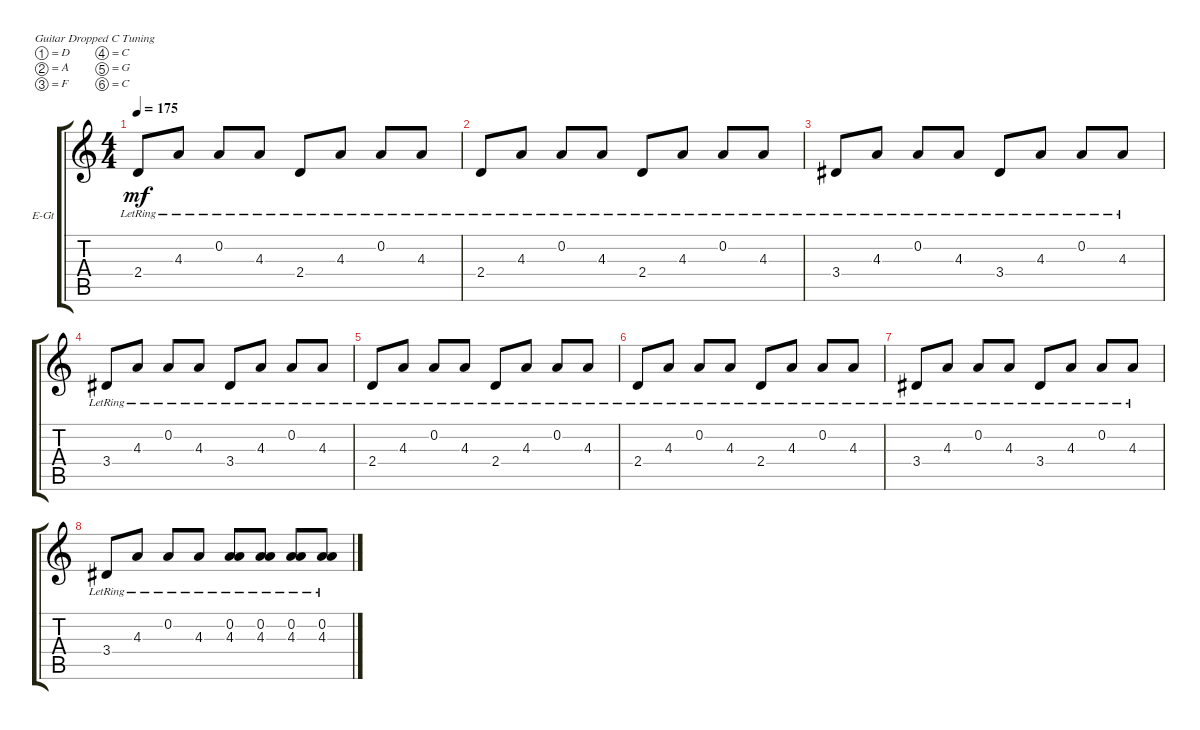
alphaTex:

\defaultSystemsLayout 4
\bracketExtendMode groupsimilarinstruments
\firstSystemTrackNameOrientation horizontal
\otherSystemsTrackNameOrientation horizontal
\track ("Electric Guitar" "E-Gt") {instrument electricguitarclean}
\staff {score tabs}
\tuning (D4 A3 F3 C3 G2 C2)
\ts (4 4)
\tempo 175
\clef g2
\scale
0.487395
\ks c
2.4{lr}.8{dy mf instrument electricguitarclean} 4.3{lr}.8 0.2{lr}.8 4.3{lr}.8 2.4{lr}.8 4.3{lr}.8 0.2{lr}.8 4.3{lr}.8 |
\scale
0.256303 2.4{lr}.8 4.3{lr}.8 0.2{lr}.8 4.3{lr}.8 2.4{lr}.8 4.3{lr}.8 0.2{lr}.8 4.3{lr}.8 |
\scale
0.256303 3.4{lr}.8 4.3{lr}.8 0.2{lr}.8 4.3{lr}.8 3.4{lr}.8 4.3{lr}.8 0.2{lr}.8 4.3{lr}.8 |
\scale
0.333333 3.4{lr}.8 4.3{lr}.8 0.2{lr}.8 4.3{lr}.8 3.4{lr}.8 4.3{lr}.8 0.2{lr}.8 4.3{lr}.8 |
\scale
0.333333 2.4{lr}.8 4.3{lr}.8 0.2{lr}.8 4.3{lr}.8 2.4{lr}.8 4.3{lr}.8 0.2{lr}.8 4.3{lr}.8 |
\scale
0.333333 2.4{lr}.8 4.3{lr}.8 0.2{lr}.8 4.3{lr}.8 2.4{lr}.8 4.3{lr}.8 0.2{lr}.8 4.3{lr}.8 |
\scale
0.333333 3.4{lr}.8 4.3{lr}.8 0.2{lr}.8 4.3{lr}.8 3.4{lr}.8 4.3{lr}.8 0.2{lr}.8 4.3{lr}.8 |
\scale
0.333333 3.4{lr}.8 4.3{lr}.8 0.2{lr}.8 4.3{lr}.8 (0.2{lr} 4.3{lr}).8 (4.3{lr} 0.2).8 (0.2{lr} 4.3).8 (4.3{lr} 0.2).8 |
\scale
0.333333
